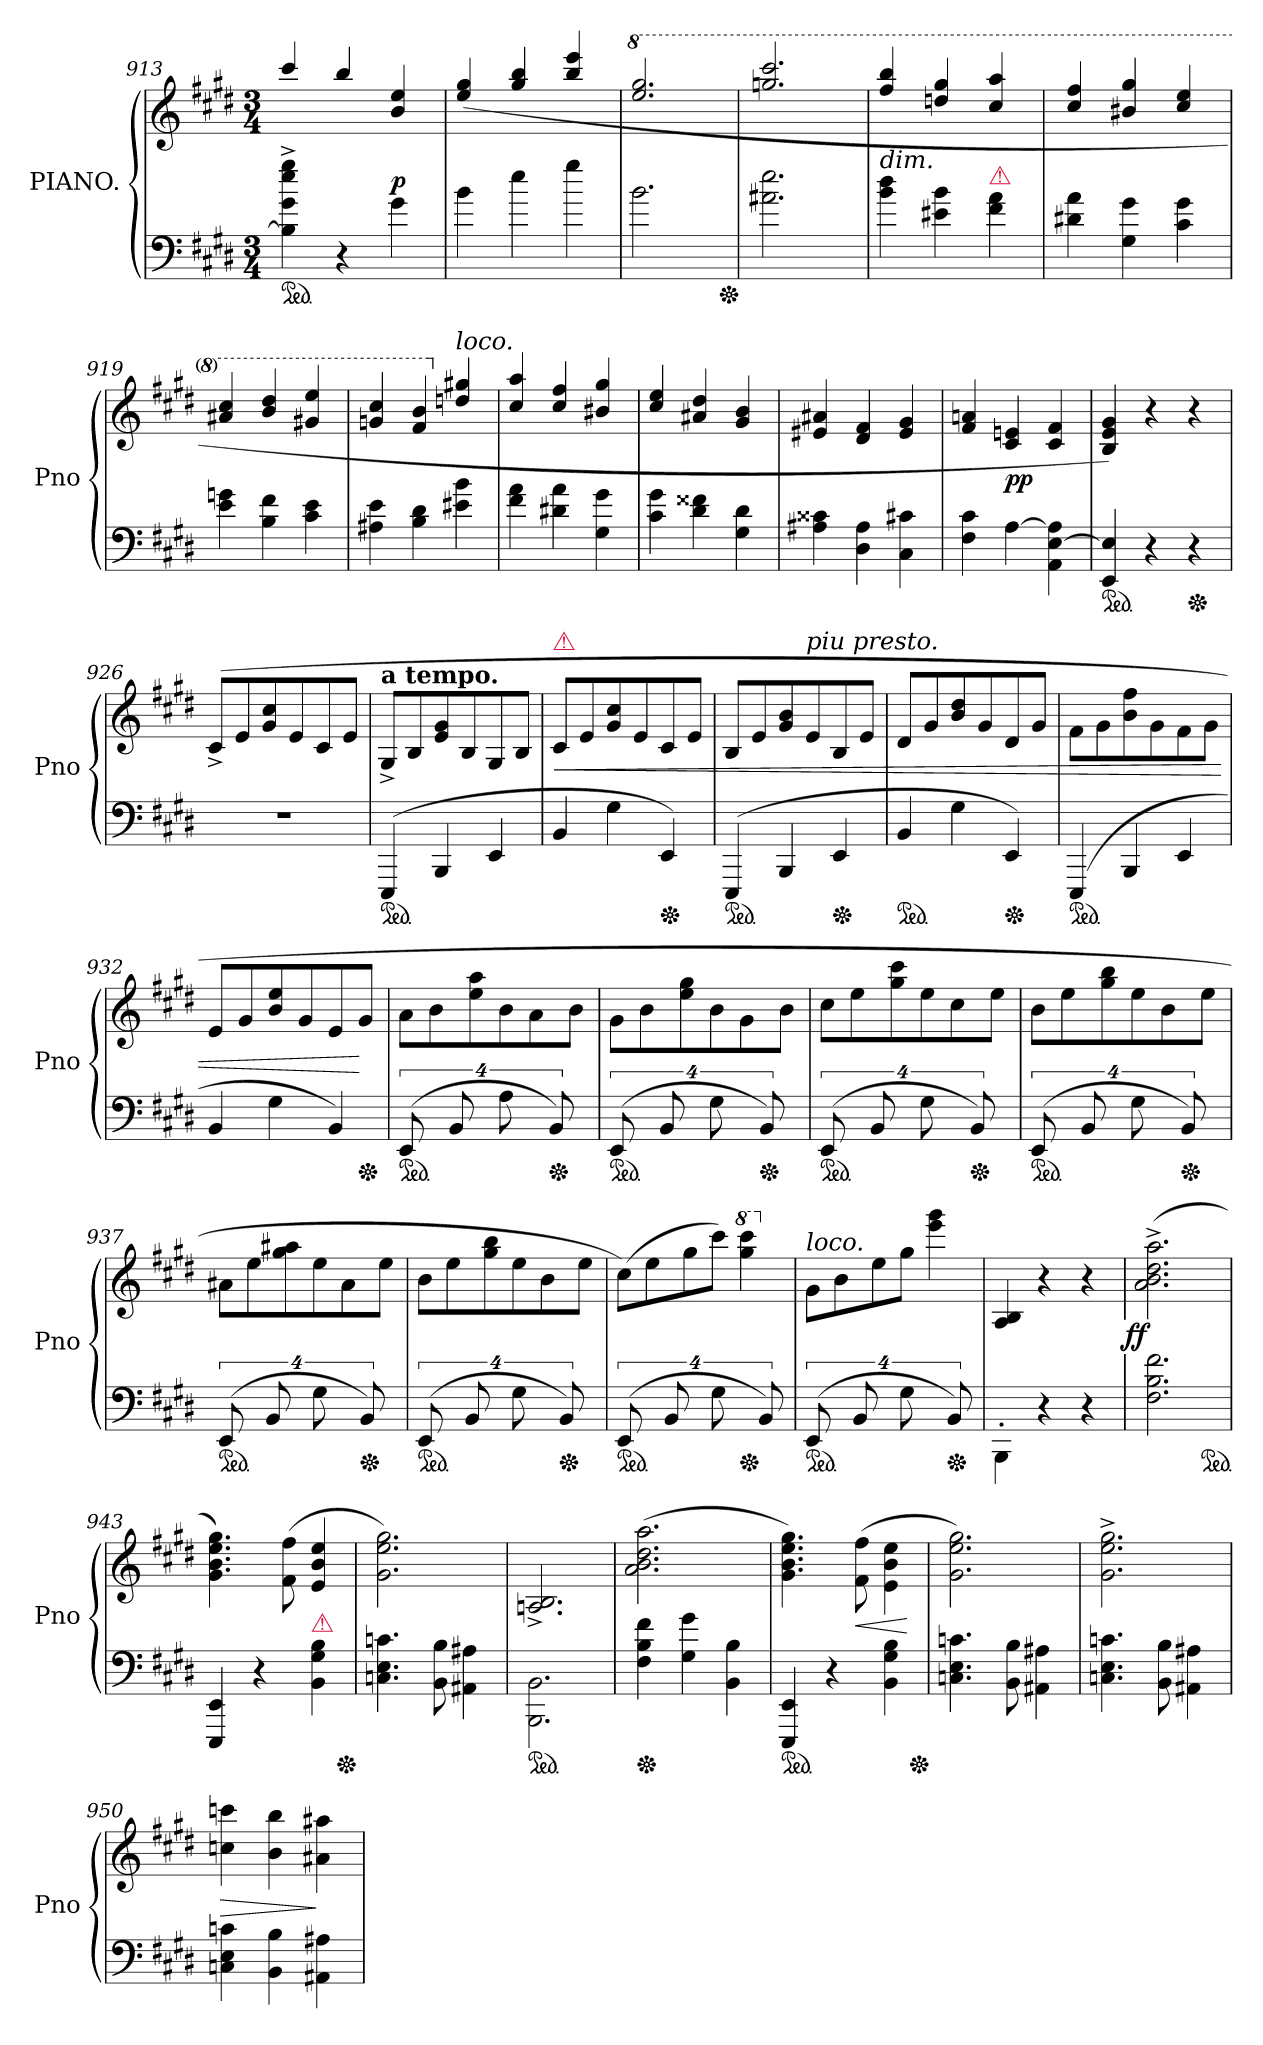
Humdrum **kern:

**kern	**kern	**dynam
*part1	*part1	*part1
*staff2	*staff1	*staff1/2
*I"PIANO.	*	*
*I'Pno	*	*
*clefF4	*clefG2	*
*k[f#c#g#d#]	*k[f#c#g#d#]	*
*M3/4	*M3/4	*
*ped	*	*
=913	=913	=913
4B]^\ 4g#^\ 4ee^\ 4gg#^\	4ccc#/	.
4r	4bb/	.
4g#\	4b/ 4ee/	p
=914	=914	=914
4b\	(>4ee/ 4gg#/	.
4ee\	4gg#/ 4bb/	.
4gg#\	4bb/ 4eee/	.
=915	=915	=915
*	*8va	*
2.b\	2.eee/ 2.ggg#/	.
*Xped	*	*
=916	=916	=916
2.a#X\ 2.ee\	2.gggn/ 2.cccc#/	.
=917	=917	=917
!	!LO:TX:c:i:t=dim.	!
4b\ 4dd#\	4fff#/ 4bbb/	.
4e#X\ 4b\	4dddn/ 4ggg#/	.
!LO:TX:a:i:color=crimson:t=⚠	!	!
4f#\ 4a\	4ccc#/ 4aaa/	.
=918	=918	=918
4d#X\ 4a\	4ccc#/ 4fff#/	.
4G#\ 4g#\	4bb#X/ 4ggg#/	.
4c#\ 4g#\	4ccc#/ 4eee/	.
=919	=919	=919
4e\ 4gn\	4aa#X/ 4ccc#/	.
4B\ 4f#\	4bb/ 4ddd#/	.
4c#\ 4e\	4gg#X/ 4eee/	.
=920	=920	=920
4A#X\ 4e\	4ggn/ 4ccc#/	.
4B\ 4d#\	4ff#/ 4bb/	.
*	*X8va	*
!	!LO:TX:a:i:t=loco.	!
4e#X\ 4b\	4ddn/ 4gg#X/	.
=921	=921	=921
4f#\ 4a\	4cc#/ 4aa/	.
4d#X\ 4a\	4cc#/ 4ff#/	.
4G#\ 4g#\	4b#X/ 4gg#/	.
=922	=922	=922
4c#\ 4g#\	4cc#/ 4ee/	.
4d#\ 4f##X\	4a#X/ 4dd#/	.
4G# 4d#	4g# 4b	.
=923	=923	=923
4A#X 4c##X	4e#X 4a#X	.
4D# 4A#	4d# 4f#	.
4C# 4c#X	4e# 4g#	.
=924	=924	=924
4F# 4c#	4f# 4an	.
[4A	4c# 4en	pp
4AA\ [4E\ 4A]\	4c# 4f#	.
=925	=925	=925
*ped	*	*
4EE 4E]	4B/ 4e/ 4g#/)	.
4r	4r	.
*Xped	*	*
4r	4r	.
=926	=926	=926
2.rF	(>8c#^<L	.
.	8e	.
.	8g# 8cc#	.
.	8e	.
.	8c#	.
.	8eJ	.
=927	=927	=927
!	!LO:TX:a:B:t=a tempo.	!
*ped	*	*
(<4EEE/	8G#^</L	.
.	8B/	.
4BBB/	8e 8g#	.
.	8B/	.
4EE/	8G#/	.
.	8B/J	.
=928	=928	=928
!	!LO:TX:a:i:color=crimson:t=⚠	!
4BB/	8c#L	<
.	8e	.
4G#\	8g# 8cc#	.
.	8e	.
*Xped	*	*
4EE/)	8c#	.
.	8eJ	.
=929	=929	=929
*ped	*	*
(>4EEE/	8BL	.
.	8e	.
4BBB/	8g# 8b	.
!	!LO:TX:a:i:t=piu presto.	!
.	8e	.
*Xped	*	*
4EE/	8B	.
.	8eJ	.
=930	=930	=930
*ped	*	*
4BB/	8d#L	.
.	8g#	.
4G#\	8b 8dd#	.
.	8g#	.
*Xped	*	*
4EE/)	8d#	.
.	8g#J	.
=931	=931	=931
*ped	*	*
(<4EEE	8f#\L	.
.	8g#\	.
4BBB	8b\ 8ff#\	.
.	8g#\	.
4EE	8f#\	.
.	8g#\J	.
=932	=932	=932
4BB/	8eL	.
.	8g#	.
4G#	8b 8ee	.
.	8g#	.
4BB/)	8e	.
*Xped	*	*
.	8g#J	[
=933	=933	=933
*ped	*	*
(>16%3EE	8aL	.
.	8b	.
16%3BB	.	.
.	8ee 8aa	.
16%3A\	8b	.
.	8a	.
*Xped	*	*
16%3BB)	.	.
.	8bJ	.
=934	=934	=934
*ped	*	*
(>16%3EE	8g#L	.
.	8b	.
16%3BB	.	.
.	8ee 8gg#	.
16%3G#\	8b	.
.	8g#	.
*Xped	*	*
16%3BB)	.	.
.	8bJ	.
=935	=935	=935
*ped	*	*
(>16%3EE	8cc#L	.
.	8ee	.
16%3BB	.	.
.	8gg# 8ccc#	.
16%3G#\	8ee	.
.	8cc#	.
*Xped	*	*
16%3BB)	.	.
.	8eeJ	.
=936	=936	=936
*ped	*	*
(>16%3EE	8bL	.
.	8ee	.
16%3BB	.	.
.	8gg# 8bb	.
16%3G#\	8ee	.
.	8b	.
*Xped	*	*
16%3BB)	.	.
.	8eeJ	.
=937	=937	=937
*ped	*	*
(>16%3EE	8a#XL	.
.	8ee	.
16%3BB	.	.
.	8gg# 8aa#X	.
16%3G#\	8ee	.
.	8a#	.
*Xped	*	*
16%3BB)	.	.
.	8eeJ	.
=938	=938	=938
*ped	*	*
(>16%3EE	8bL	.
.	8ee	.
16%3BB	.	.
.	8gg# 8bb	.
16%3G#\	8ee	.
.	8b	.
*Xped	*	*
16%3BB)	.	.
.	8eeJ	.
=939	=939	=939
*ped	*	*
(>16%3EE	(>8cc#L)	.
.	8ee	.
16%3BB	.	.
.	8gg#	.
16%3G#\	8ccc#J)	.
*	*8va	*
*Xped	*	*
.	4ggg# 4cccc#	.
16%3BB)	.	.
=940	=940	=940
*	*X8va	*
!	!LO:TX:a:i:t=loco.	!
*ped	*	*
(>16%3EE	8g#L	.
.	8b	.
16%3BB	.	.
.	8ee	.
16%3G#\	8gg#J	.
.	4eee 4ggg#	.
*Xped	*	*
16%3BB)	.	.
=941	=941	=941
4BBB'<\	4A/ 4B/	.
4r	4r	.
4r	4r	.
=942	=942	=942
!	!	!LO:DY:rj
2.F# 2.B 2.f#	(2.a^< 2.b^< 2.dd#^< 2.aa^<	ff
*ped	*	*
=943	=943	=943
4EEE 4EE	4.g# 4.b 4.ee 4.gg#)	.
4r	.	.
.	(8f# 8ff#	.
!LO:TX:a:color=crimson:t=⚠	!	!
4BB 4G# 4B	4e/ 4b/ 4ee/	.
*Xped	*	*
=944	=944	=944
4.Cn 4.E 4.cn	2.g# 2.ee 2.gg#)	.
8BB 8B	.	.
4AA#X 4A#X	.	.
=945	=945	=945
*ped	*	*
2.BBB\ 2.BB\	2.An^>/ 2.B^>/	.
=946	=946	=946
*Xped	*	*
4F# 4B 4f#	(>2.a 2.b 2.dd# 2.aa	.
4G# 4g#	.	.
4BB 4B	.	.
=947	=947	=947
*ped	*	*
4EEE 4EE	4.g# 4.b 4.ee 4.gg#)	.
4r	.	.
.	(8f# 8ff#	<
4BB 4G# 4B	4e\ 4b\ 4ee\	.
.	.	[
*Xped	*	*
=948	=948	=948
4.Cn 4.E 4.cn	2.g# 2.ee 2.gg#)	.
8BB 8B	.	.
4AA#X 4A#X	.	.
=949	=949	=949
4.Cn 4.E 4.cn	2.g#^< 2.ee^< 2.gg#^<	.
8BB 8B	.	.
4AA#X 4A#X	.	.
=950	=950	=950
4Cn 4E 4cn	4ccn 4cccn	>
4BB 4B	4b 4bb	.
4AA#X 4A#X	4a#X 4aa#X	]
=	=	=
*-	*-	*-
